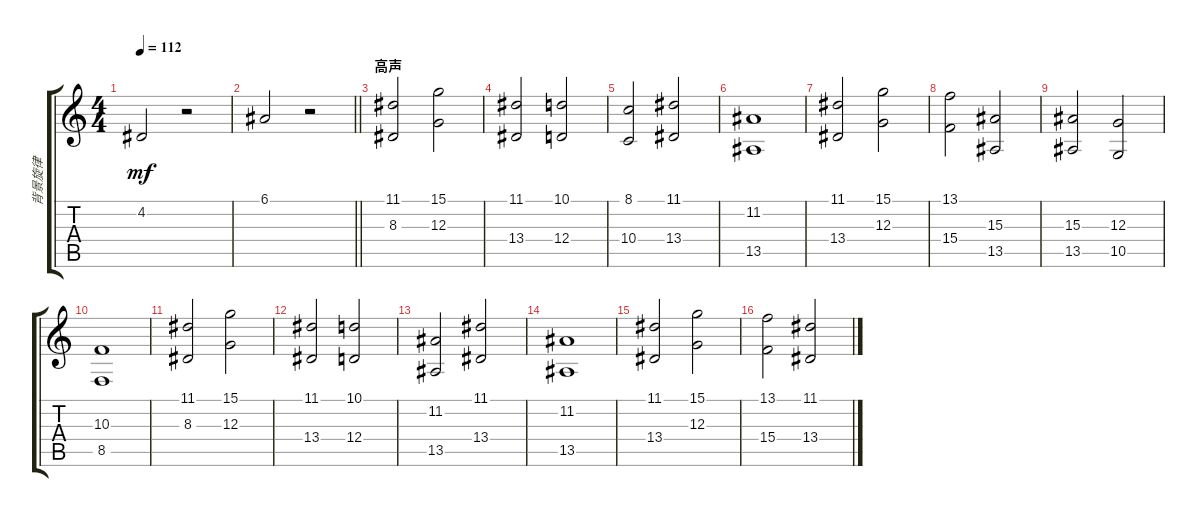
\track ("背景旋律" "背景旋律") {instrument tremolostrings}
\staff {score tabs}
\tuning (E4 B3 G3 D3 A2 E2) {hide}
\ts (4 4)
\tempo 112
\clef g2
\ks c
4.2.2{dy mf} r.2 |
\barLineRight lightlight
6.1.2 r.2 |
\section ("" "高声")
(11.1 8.3).2 (15.1 12.3).2 |
(11.1 13.4).2 (10.1 12.4).2 |
(8.1 10.4).2 (11.1 13.4).2 |
(11.2 13.5).1 |
(11.1 13.4).2 (15.1 12.3).2 |
(13.1 15.4).2 (15.3 13.5).2 |
(15.3 13.5).2 (12.3 10.5).2 |
(10.3 8.5).1 |
(11.1 8.3).2 (15.1 12.3).2 |
(11.1 13.4).2 (10.1 12.4).2 |
(11.2 13.5).2 (11.1 13.4).2 |
(11.2 13.5).1 |
(11.1 13.4).2 (15.1 12.3).2 |
(13.1 15.4).2 (11.1 13.4).2
